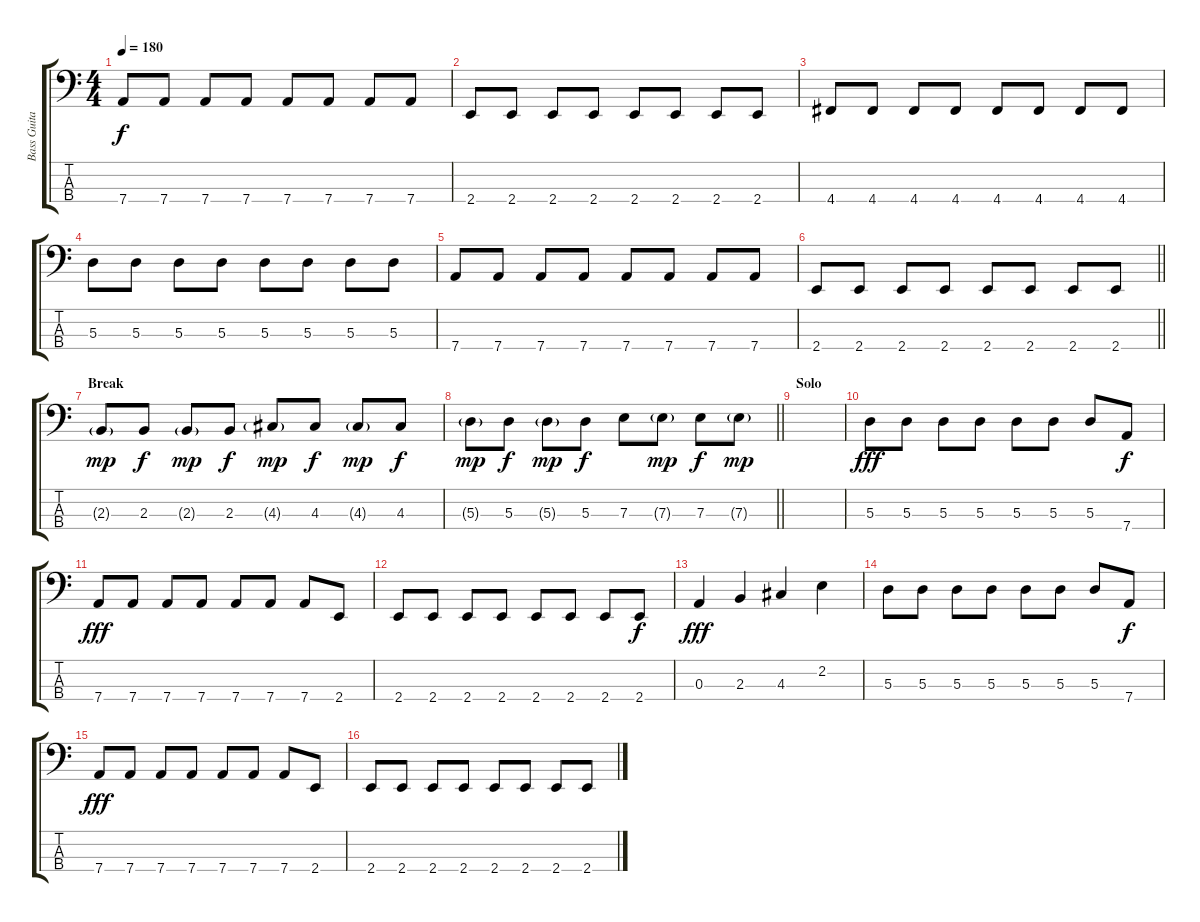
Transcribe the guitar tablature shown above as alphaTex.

\track ("Bass Guitar" "Bass Guita") {instrument electricbassfinger}
\staff {score tabs}
\tuning (G2 D2 A1 D1) {hide}
\ts (4 4)
\tempo 180
\clef f4
\ks c
7.4.8{dy f} 7.4.8 7.4.8 7.4.8 7.4.8 7.4.8 7.4.8 7.4.8 |
2.4.8 2.4.8 2.4.8 2.4.8 2.4.8 2.4.8 2.4.8 2.4.8 |
4.4.8 4.4.8 4.4.8 4.4.8 4.4.8 4.4.8 4.4.8 4.4.8 |
5.3.8 5.3.8 5.3.8 5.3.8 5.3.8 5.3.8 5.3.8 5.3.8 |
7.4.8 7.4.8 7.4.8 7.4.8 7.4.8 7.4.8 7.4.8 7.4.8 |
\barLineRight lightlight
2.4.8 2.4.8 2.4.8 2.4.8 2.4.8 2.4.8 2.4.8 2.4.8 |
\section ("" "Break")
2.3{g}.8{dy mp} 2.3.8{dy f} 2.3{g}.8{dy mp} 2.3.8{dy f} 4.3{g}.8{dy mp} 4.3.8{dy f} 4.3{g}.8{dy mp} 4.3.8{dy f} |
\barLineRight lightlight
5.3{g}.8{dy mp} 5.3.8{dy f} 5.3{g}.8{dy mp} 5.3.8{dy f} 7.3.8 7.3{g}.8{dy mp} 7.3.8{dy f} 7.3{g}.8{dy mp} |
\section ("" "Solo")
|
5.3.8{dy fff} 5.3.8 5.3.8 5.3.8 5.3.8 5.3.8 5.3.8 7.4.8{dy f} |
7.4.8{dy fff} 7.4.8 7.4.8 7.4.8 7.4.8 7.4.8 7.4.8 2.4.8 |
2.4.8 2.4.8 2.4.8 2.4.8 2.4.8 2.4.8 2.4.8 2.4.8{dy f} |
0.3.4{dy fff} 2.3.4 4.3.4 2.2.4 |
5.3.8 5.3.8 5.3.8 5.3.8 5.3.8 5.3.8 5.3.8 7.4.8{dy f} |
7.4.8{dy fff} 7.4.8 7.4.8 7.4.8 7.4.8 7.4.8 7.4.8 2.4.8 |
2.4.8 2.4.8 2.4.8 2.4.8 2.4.8 2.4.8 2.4.8 2.4.8
